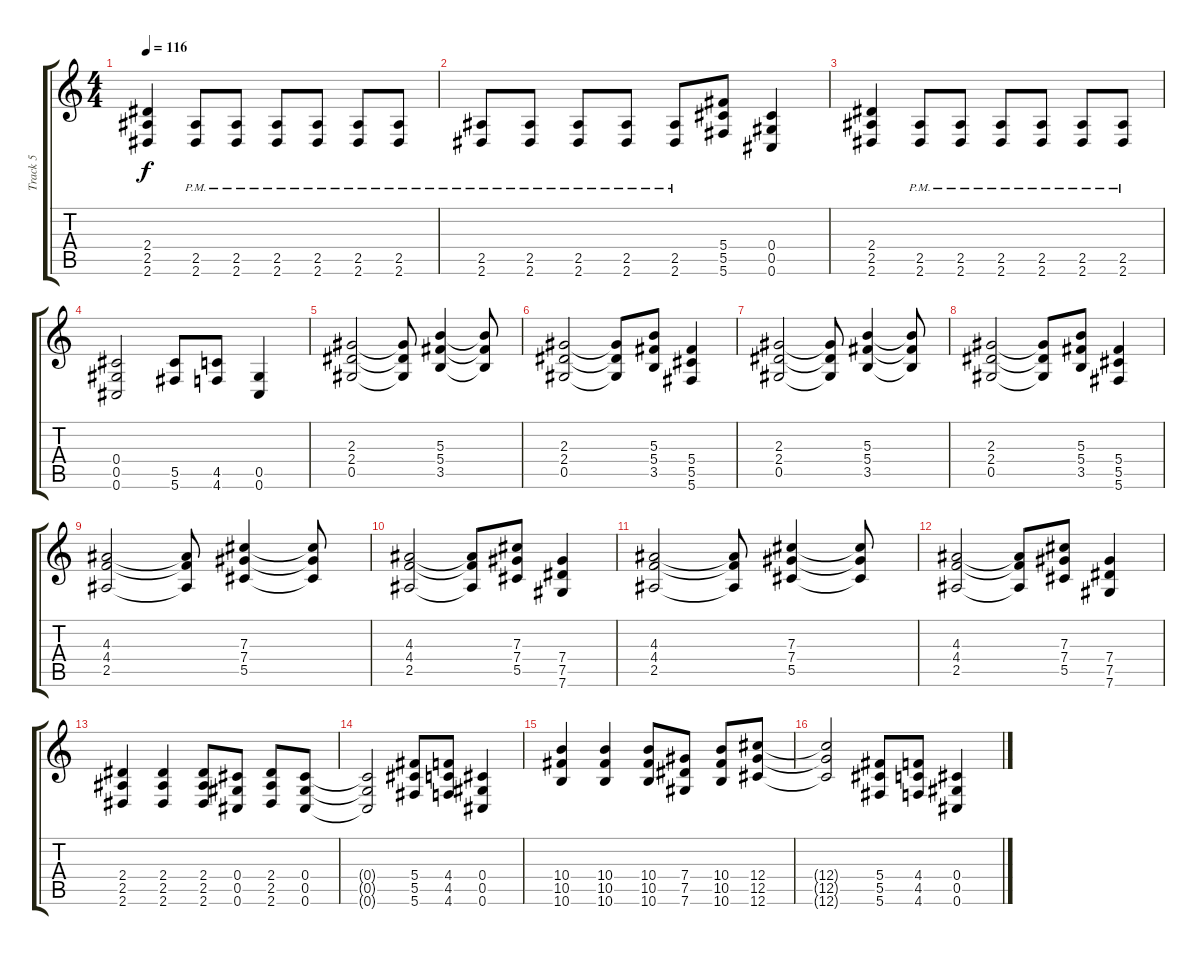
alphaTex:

\track ("Track 5" "Track 5") {instrument distortionguitar}
\staff {score tabs}
\tuning (Eb4 Bb3 Gb3 Db3 Ab2 Db2) {hide}
\ts (4 4)
\tempo 116
\clef g2
\ks c
(2.4 2.5 2.6).4{dy f} (2.5{pm} 2.6{pm}).8 (2.5{pm} 2.6{pm}).8 (2.5{pm} 2.6{pm}).8 (2.5{pm} 2.6{pm}).8 (2.5{pm} 2.6{pm}).8 (2.5{pm} 2.6{pm}).8 |
(2.5{pm} 2.6{pm}).8 (2.5{pm} 2.6{pm}).8 (2.5{pm} 2.6{pm}).8 (2.5{pm} 2.6{pm}).8 (2.5{pm} 2.6{pm}).8 (5.4 5.5 5.6).8 (0.4 0.5 0.6).4 |
(2.4 2.5 2.6).4 (2.5{pm} 2.6{pm}).8 (2.5{pm} 2.6{pm}).8 (2.5{pm} 2.6{pm}).8 (2.5{pm} 2.6{pm}).8 (2.5{pm} 2.6{pm}).8 (2.5{pm} 2.6{pm}).8 |
(0.4 0.5 0.6).2 (5.5 5.6).8 (4.5 4.6).8 (0.5 0.6).4 |
(2.3 2.4 0.5).2 (2.3{t} 2.4{t} 0.5{t}).8 (5.3 5.4 3.5).4 (5.3{t} 5.4{t} 3.5{t}).8 |
(2.3 2.4 0.5).2 (2.3{t} 2.4{t} 0.5{t}).8 (5.3 5.4 3.5).8 (5.4 5.5 5.6).4 |
(2.3 2.4 0.5).2 (2.3{t} 2.4{t} 0.5{t}).8 (5.3 5.4 3.5).4 (5.3{t} 5.4{t} 3.5{t}).8 |
(2.3 2.4 0.5).2 (2.3{t} 2.4{t} 0.5{t}).8 (5.3 5.4 3.5).8 (5.4 5.5 5.6).4 |
(4.3 4.4 2.5).2 (4.3{t} 4.4{t} 2.5{t}).8 (7.3 7.4 5.5).4 (7.3{t} 7.4{t} 5.5{t}).8 |
(4.3 4.4 2.5).2 (4.3{t} 4.4{t} 2.5{t}).8 (7.3 7.4 5.5).8 (7.4 7.5 7.6).4 |
(4.3 4.4 2.5).2 (4.3{t} 4.4{t} 2.5{t}).8 (7.3 7.4 5.5).4 (7.3{t} 7.4{t} 5.5{t}).8 |
(4.3 4.4 2.5).2 (4.3{t} 4.4{t} 2.5{t}).8 (7.3 7.4 5.5).8 (7.4 7.5 7.6).4 |
(2.4 2.5 2.6).4 (2.4 2.5 2.6).4 (2.4 2.5 2.6).8 (0.4 0.5 0.6).8 (2.4 2.5 2.6).8 (0.4 0.5 0.6).8 |
(0.4{t} 0.5{t} 0.6{t}).2 (5.4 5.5 5.6).8 (4.4 4.5 4.6).8 (0.4 0.5 0.6).4 |
(10.4 10.5 10.6).4 (10.4 10.5 10.6).4 (10.4 10.5 10.6).8 (7.4 7.5 7.6).8 (10.4 10.5 10.6).8 (12.4 12.5 12.6).8 |
(12.4{t} 12.5{t} 12.6{t}).2 (5.4 5.5 5.6).8 (4.4 4.5 4.6).8 (0.4 0.5 0.6).4
